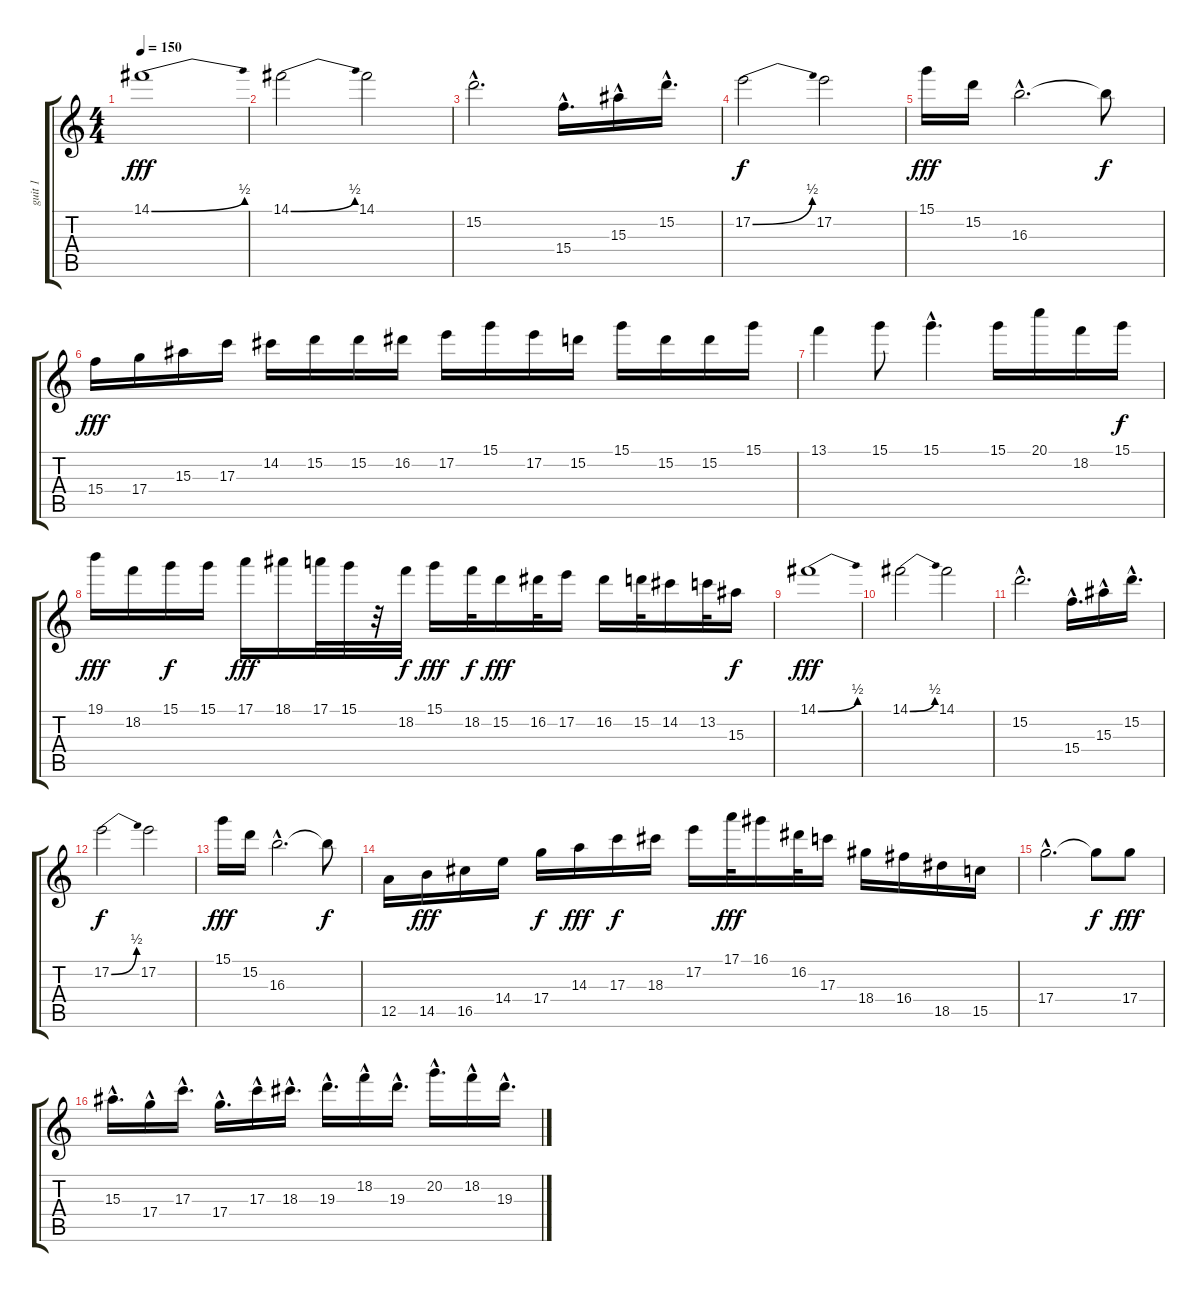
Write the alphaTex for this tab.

\track ("guit 1" "guit 1") {instrument distortionguitar}
\staff {score tabs}
\tuning (E4 B3 G3 D3 A2 E2) {hide}
\ts (4 4)
\tempo 150
\clef g2
\ks c
14.1{be (bend 0 0 60 2)}.1{dy fff} |
14.1{be (bend 0 0 60 2)}.2 14.1.2 |
15.2{hac}.2{d} 15.4{hac}.16{d} 15.3{hac}.16 15.2{hac}.16{d} |
17.2{be (bend 0 0 60 2)}.2{dy f} 17.2.2 |
15.1.16{dy fff} 15.2.16 16.3{hac}.2{d} 16.3{t}.8{dy f} |
15.4.16{dy fff} 17.4.16 15.3.16 17.3.16 14.2.16 15.2.16 15.2.16 16.2.16 17.2.16 15.1.16 17.2.16 15.2.16 15.1.16 15.2.16 15.2.16 15.1.16 |
13.1.4 15.1.8 15.1{hac}.4{d} 15.1.16 20.1.16 18.2.16 15.1.16{dy f} |
19.1.16{dy fff} 18.2.16 15.1.16{dy f} 15.1.16 17.1.16{dy fff} 18.1.16 17.1.32 15.1.32 r.32 18.2.32{dy f} 15.1.16{dy fff} 18.2.32{dy f} 15.2.16{dy fff} 16.2.32 17.2.16 16.2.16 15.2.32 14.2.16 13.2.32 15.3.16{dy f} |
14.1{be (bend 0 0 60 2)}.1{dy fff} |
14.1{be (bend 0 0 60 2)}.2 14.1.2 |
15.2{hac}.2{d} 15.4{hac}.16{d} 15.3{hac}.16 15.2{hac}.16{d} |
17.2{be (bend 0 0 60 2)}.2{dy f} 17.2.2 |
15.1.16{dy fff} 15.2.16 16.3{hac}.2{d} 16.3{t}.8{dy f} |
12.5.16 14.5.16{dy fff} 16.5.16 14.4.16 17.4.16{dy f} 14.3.16{dy fff} 17.3.16{dy f} 18.3.16 17.2.16 17.1.32{dy fff} 16.1.16 16.2.32 17.3.16 18.4.16 16.4.16 18.5.16 15.5.16 |
17.4{hac}.2{d} 17.4{t}.8{dy f} 17.4.8{dy fff} |
15.3{hac}.16{d} 17.4{hac}.16 17.3{hac}.16{d} 17.4{hac}.16{d} 17.3{hac}.16 18.3{hac}.16{d} 19.3{hac}.16{d} 18.2{hac}.16 19.3{hac}.16{d} 20.2{hac}.16{d} 18.2{hac}.16 19.3{hac}.16{d}
